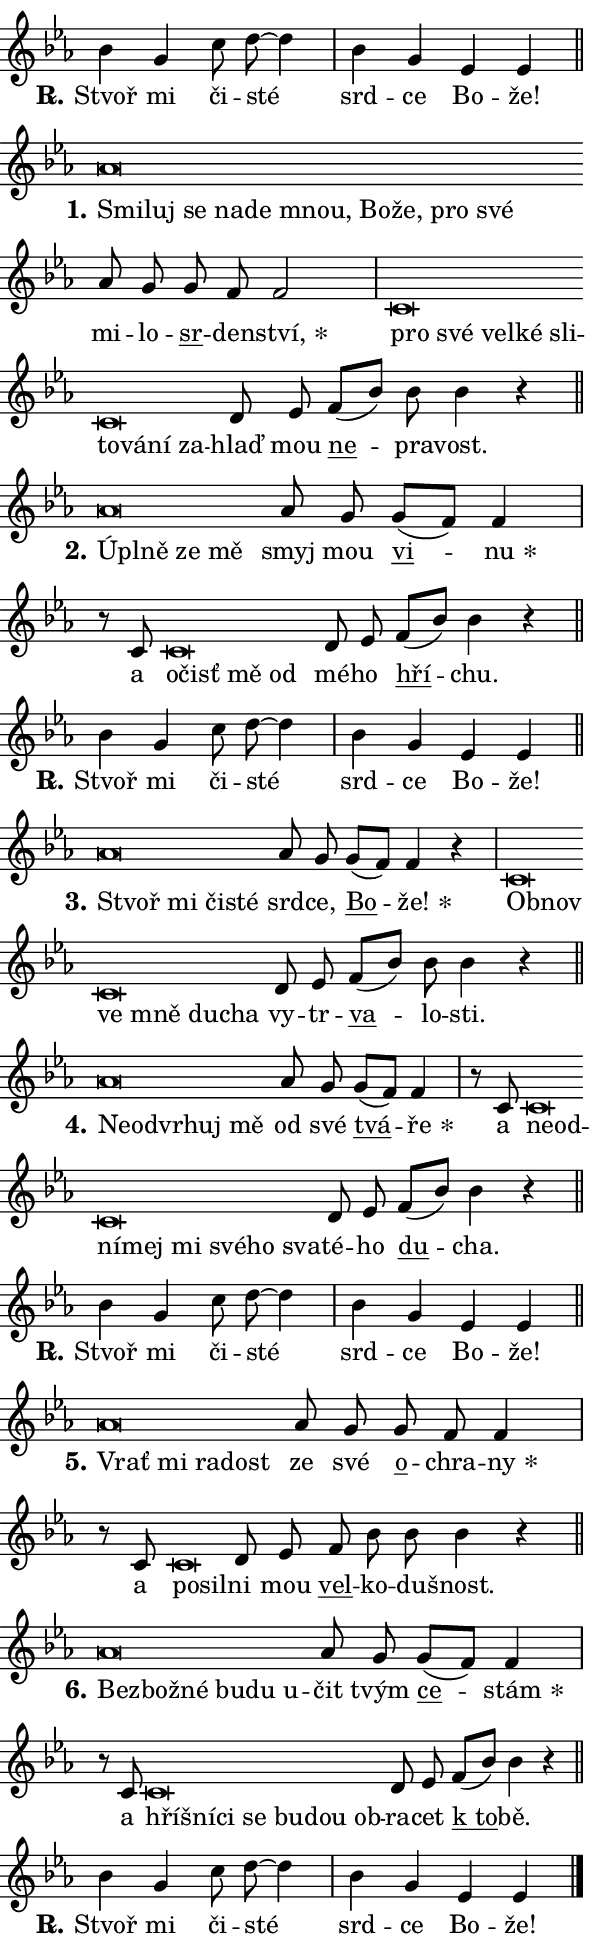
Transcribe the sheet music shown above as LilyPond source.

\version "2.24.0"
\header { tagline = "" }
\paper {
  indent = 0\cm
  top-margin = 0\cm
  right-margin = 0.13\cm % to fit lyric hyphens
  bottom-margin = 0\cm
  left-margin = 0\cm
  paper-width = 10\cm
  page-breaking = #ly:one-page-breaking
  system-system-spacing.basic-distance = #11
  score-system-spacing.basic-distance = #11
  ragged-last = ##f
}


%% Author: Thomas Morley
%% https://lists.gnu.org/archive/html/lilypond-user/2020-05/msg00002.html
#(define (line-position grob)
"Returns position of @var[grob} in current system:
   @code{'start}, if at first time-step
   @code{'end}, if at last time-step
   @code{'middle} otherwise
"
  (let* ((col (ly:item-get-column grob))
         (ln (ly:grob-object col 'left-neighbor))
         (rn (ly:grob-object col 'right-neighbor))
         (col-to-check-left (if (ly:grob? ln) ln col))
         (col-to-check-right (if (ly:grob? rn) rn col))
         (break-dir-left
           (and
             (ly:grob-property col-to-check-left 'non-musical #f)
             (ly:item-break-dir col-to-check-left)))
         (break-dir-right
           (and
             (ly:grob-property col-to-check-right 'non-musical #f)
             (ly:item-break-dir col-to-check-right))))
        (cond ((eqv? 1 break-dir-left) 'start)
              ((eqv? -1 break-dir-right) 'end)
              (else 'middle))))

#(define (tranparent-at-line-position vctor)
  (lambda (grob)
  "Relying on @code{line-position} select the relevant enry from @var{vctor}.
Used to determine transparency,"
    (case (line-position grob)
      ((end) (not (vector-ref vctor 0)))
      ((middle) (not (vector-ref vctor 1)))
      ((start) (not (vector-ref vctor 2))))))

noteHeadBreakVisibility =
#(define-music-function (break-visibility)(vector?)
"Makes @code{NoteHead}s transparent relying on @var{break-visibility}"
#{
  \override NoteHead.transparent =
    #(tranparent-at-line-position break-visibility)
#})

#(define delete-ledgers-for-transparent-note-heads
  (lambda (grob)
    "Reads whether a @code{NoteHead} is transparent.
If so this @code{NoteHead} is removed from @code{'note-heads} from
@var{grob}, which is supposed to be @code{LedgerLineSpanner}.
As a result ledgers are not printed for this @code{NoteHead}"
    (let* ((nhds-array (ly:grob-object grob 'note-heads))
           (nhds-list
             (if (ly:grob-array? nhds-array)
                 (ly:grob-array->list nhds-array)
                 '()))
           ;; Relies on the transparent-property being done before
           ;; Staff.LedgerLineSpanner.after-line-breaking is executed.
           ;; This is fragile ...
           (to-keep
             (remove
               (lambda (nhd)
                 (ly:grob-property nhd 'transparent #f))
               nhds-list)))
      ;; TODO find a better method to iterate over grob-arrays, similiar
      ;; to filter/remove etc for lists
      ;; For now rebuilt from scratch
      (set! (ly:grob-object grob 'note-heads)  '())
      (for-each
        (lambda (nhd)
          (ly:pointer-group-interface::add-grob grob 'note-heads nhd))
        to-keep))))

squashNotes = {
  \override NoteHead.X-extent = #'(-0.2 . 0.2)
  \override NoteHead.Y-extent = #'(-0.75 . 0)
  \override NoteHead.stencil =
    #(lambda (grob)
       (let ((pos (ly:grob-property grob 'staff-position)))
         (begin
           (if (< pos -7) (display "ERROR: Lower brevis then expected\n") (display ""))
           (if (<= pos -6) ly:text-interface::print ly:note-head::print))))
}
unSquashNotes = {
  \revert NoteHead.X-extent
  \revert NoteHead.Y-extent
  \revert NoteHead.stencil
}

hideNotes = \noteHeadBreakVisibility #begin-of-line-visible
unHideNotes = \noteHeadBreakVisibility #all-visible

% work-around for resetting accidentals
% https://lilypond.org/doc/v2.23/Documentation/notation/displaying-rhythms#unmetered-music
cadenzaMeasure = {
  \cadenzaOff
  \partial 1024 s1024
  \cadenzaOn
}

#(define-markup-command (accent layout props text) (markup?)
  "Underline accented syllable"
  (interpret-markup layout props
    #{\markup \override #'(offset . 4.3) \underline { #text }#}))

responsum = \markup \concat {
  "R" \hspace #-1.05 \path #0.1 #'((moveto 0 0.07) (lineto 0.9 0.8)) \hspace #0.05 "."
}

spaceSize = #0.6828661417322834 % exact space size for TeX Gyre Schola

\layout {
  \context {
    \Staff
    \remove "Time_signature_engraver"
    \override LedgerLineSpanner.after-line-breaking = #delete-ledgers-for-transparent-note-heads
  }
  \context {
    \Lyrics {
      \override LyricSpace.minimum-distance = \spaceSize
      \override LyricText.font-name = #"TeX Gyre Schola"
      \override LyricText.font-size = 1
      \override StanzaNumber.font-name = #"TeX Gyre Schola Bold"
      \override StanzaNumber.font-size = 1
    }
  }
  \context {
    \Score 
    \override NoteHead.text =
      #(lambda (grob) 
        (let ((pos (ly:grob-property grob 'staff-position)))
          #{\markup {
            \combine
              \halign #-0.55 \raise #(if (= pos -6) 0 0.5) \override #'(thickness . 2) \draw-line #'(3.2 . 0)
              \musicglyph "noteheads.sM1"
          }#}))
  }
}

% magnetic-lyrics.ily
%
%   written by
%     Jean Abou Samra <jean@abou-samra.fr>
%     Werner Lemberg <wl@gnu.org>
%
%   adapted by
%     Jiri Hon <jiri.hon@gmail.com>
%
% Version 2022-Apr-15

% https://www.mail-archive.com/lilypond-user@gnu.org/msg149350.html

#(define (Left_hyphen_pointer_engraver context)
   "Collect syllable-hyphen-syllable occurrences in lyrics and store
them in properties.  This engraver only looks to the left.  For
example, if the lyrics input is @code{foo -- bar}, it does the
following.

@itemize @bullet
@item
Set the @code{text} property of the @code{LyricHyphen} grob between
@q{foo} and @q{bar} to @code{foo}.

@item
Set the @code{left-hyphen} property of the @code{LyricText} grob with
text @q{foo} to the @code{LyricHyphen} grob between @q{foo} and
@q{bar}.
@end itemize

Use this auxiliary engraver in combination with the
@code{lyric-@/text::@/apply-@/magnetic-@/offset!} hook."
   (let ((hyphen #f)
         (text #f))
     (make-engraver
      (acknowledgers
       ((lyric-syllable-interface engraver grob source-engraver)
        (set! text grob)))
      (end-acknowledgers
       ((lyric-hyphen-interface engraver grob source-engraver)
        ;(when (not (grob::has-interface grob 'lyric-space-interface))
          (set! hyphen grob)));)
      ((stop-translation-timestep engraver)
       (when (and text hyphen)
         (ly:grob-set-object! text 'left-hyphen hyphen))
       (set! text #f)
       (set! hyphen #f)))))

#(define (lyric-text::apply-magnetic-offset! grob)
   "If the space between two syllables is less than the value in
property @code{LyricText@/.details@/.squash-threshold}, move the right
syllable to the left so that it gets concatenated with the left
syllable.

Use this function as a hook for
@code{LyricText@/.after-@/line-@/breaking} if the
@code{Left_@/hyphen_@/pointer_@/engraver} is active."
   (let ((hyphen (ly:grob-object grob 'left-hyphen #f)))
     (when hyphen
       (let ((left-text (ly:spanner-bound hyphen LEFT)))
         (when (grob::has-interface left-text 'lyric-syllable-interface)
           (let* ((common (ly:grob-common-refpoint grob left-text X))
                  (this-x-ext (ly:grob-extent grob common X))
                  (left-x-ext
                   (begin
                     ;; Trigger magnetism for left-text.
                     (ly:grob-property left-text 'after-line-breaking)
                     (ly:grob-extent left-text common X)))
                  ;; `delta` is the gap width between two syllables.
                  (delta (- (interval-start this-x-ext)
                            (interval-end left-x-ext)))
                  (details (ly:grob-property grob 'details))
                  (threshold (assoc-get 'squash-threshold details 0.2)))
             (when (< delta threshold)
               (let* (;; We have to manipulate the input text so that
                      ;; ligatures crossing syllable boundaries are not
                      ;; disabled.  For languages based on the Latin
                      ;; script this is essentially a beautification.
                      ;; However, for non-Western scripts it can be a
                      ;; necessity.
                      (lt (ly:grob-property left-text 'text))
                      (rt (ly:grob-property grob 'text))
                      (is-space (grob::has-interface hyphen 'lyric-space-interface))
                      (space (if is-space " " ""))
                      (extra-delta (if is-space spaceSize 0))
                      ;; Append new syllable.
                      (ltrt-space (if (and (string? lt) (string? rt))
                                (string-append lt space rt)
                                (make-concat-markup (list lt space rt))))
                      ;; Right-align `ltrt` to the right side.
                      (ltrt-space-markup (grob-interpret-markup
                               grob
                               (make-translate-markup
                                (cons (interval-length this-x-ext) 0)
                                (make-right-align-markup ltrt-space)))))
                 (begin
                   ;; Don't print `left-text`.
                   (ly:grob-set-property! left-text 'stencil #f)
                   ;; Set text and stencil (which holds all collected
                   ;; syllables so far) and shift it to the left.
                   (ly:grob-set-property! grob 'text ltrt-space)
                   (ly:grob-set-property! grob 'stencil ltrt-space-markup)
                   (ly:grob-translate-axis! grob (- (- delta extra-delta)) X))))))))))


#(define (lyric-hyphen::displace-bounds-first grob)
   ;; Make very sure this callback isn't triggered too early.
   (let ((left (ly:spanner-bound grob LEFT))
         (right (ly:spanner-bound grob RIGHT)))
     (ly:grob-property left 'after-line-breaking)
     (ly:grob-property right 'after-line-breaking)
     (ly:lyric-hyphen::print grob)))

squashThreshold = #0.4

\layout {
  \context {
    \Lyrics
    \consists #Left_hyphen_pointer_engraver
    \override LyricText.after-line-breaking =
      #lyric-text::apply-magnetic-offset!
    \override LyricHyphen.stencil = #lyric-hyphen::displace-bounds-first
    \override LyricText.details.squash-threshold = \squashThreshold
    \override LyricHyphen.minimum-distance = 0
    \override LyricHyphen.minimum-length = \squashThreshold
  }
}

squashText = \override LyricText.details.squash-threshold = 9999
unSquashText = \override LyricText.details.squash-threshold = \squashThreshold

leftText = \override LyricText.self-alignment-X = #LEFT
unLeftText = \revert LyricText.self-alignment-X

starOffset = #(lambda (grob) 
                (let ((x_offset (ly:self-alignment-interface::aligned-on-x-parent grob)))
                  (if (= x_offset 0) 0 (+ x_offset 1.2))))

star = #(define-music-function (syllable)(string?)
"Append star separator at the end of a syllable"
#{
  \once \override LyricText.X-offset = #starOffset
  \lyricmode { \markup {
    #syllable
    \override #'((font-name . "TeX Gyre Schola Bold")) \hspace #0.2 \lower #0.65 \larger "*"
  } }
#})

starAccent = #(define-music-function (syllable)(string?)
"Append star separator at the end of a syllable and make accent"
#{
  \once \override LyricText.X-offset = #starOffset
  \lyricmode { \markup {
    \accent #syllable
    \override #'((font-name . "TeX Gyre Schola Bold")) \hspace #0.2 \lower #0.65 \larger "*"
  } }
#})

breath = #(define-music-function (syllable)(string?)
"Append breathing indicator at the end of a syllable"
#{
  \lyricmode { \markup { #syllable "+" } }
#})

optionalBreath = #(define-music-function (syllable)(string?)
"Append optional breathing indicator at the end of a syllable"
#{
  \lyricmode { \markup { #syllable "(+)" } }
#})


\score {
    <<
        \new Voice = "melody" { \cadenzaOn \key es \major \relative { bes'4 g c8 d8~ d4 \cadenzaMeasure \bar "|" bes4 g \bar "" es es \cadenzaMeasure \bar "||" \break } }
        \new Lyrics \lyricsto "melody" { \lyricmode { \set stanza = \responsum
Stvoř mi či -- sté srd -- ce Bo -- že! } }
    >>
    \layout {}
}

\score {
    <<
        \new Voice = "melody" { \cadenzaOn \key es \major \relative { \squashNotes as'\breve*1/16 \hideNotes \breve*1/16 \bar "" \breve*1/16 \bar "" \breve*1/16 \bar "" \breve*1/16 \bar "" \breve*1/16 \bar "" \breve*1/16 \bar "" \breve*1/16 \bar "" \breve*1/16 \breve*1/16 \bar "" \unHideNotes \unSquashNotes as8 g \bar "" g f f2 \cadenzaMeasure \bar "|" \squashNotes c\breve*1/16 \hideNotes \breve*1/16 \bar "" \breve*1/16 \bar "" \breve*1/16 \bar "" \breve*1/16 \bar "" \breve*1/16 \bar "" \breve*1/16 \bar "" \breve*1/16 \breve*1/16 \bar "" \unHideNotes \unSquashNotes d8 es \bar "" f[( bes)] bes bes4 r \cadenzaMeasure \bar "||" \break } }
        \new Lyrics \lyricsto "melody" { \lyricmode { \set stanza = "1."
\leftText Smi -- \squashText luj se na -- de mnou, Bo -- že, pro své \unLeftText \unSquashText mi -- lo -- \markup \accent sr -- den -- \star ství, \leftText pro \squashText své vel -- ké sli -- to -- vá -- ní za -- \unLeftText \unSquashText hlaď mou \markup \accent ne -- pra -- vost. } }
    >>
    \layout {}
}

\score {
    <<
        \new Voice = "melody" { \cadenzaOn \key es \major \relative { \squashNotes as'\breve*1/16 \hideNotes \breve*1/16 \bar "" \breve*1/16 \breve*1/16 \bar "" \unHideNotes \unSquashNotes as8 g \bar "" g[( f)] f4 \cadenzaMeasure \bar "|" r8 c \squashNotes c\breve*1/16 \hideNotes \breve*1/16 \bar "" \breve*1/16 \breve*1/16 \bar "" \unHideNotes \unSquashNotes d8 es \bar "" f[( bes)] bes4 r \cadenzaMeasure \bar "||" \break } }
        \new Lyrics \lyricsto "melody" { \lyricmode { \set stanza = "2."
\leftText Úpl -- \squashText ně ze mě \unLeftText \unSquashText smyj mou \markup \accent vi -- \star nu a \leftText o -- \squashText čisť mě od \unLeftText \unSquashText mé -- ho \markup \accent hří -- chu. } }
    >>
    \layout {}
}

\score {
    <<
        \new Voice = "melody" { \cadenzaOn \key es \major \relative { bes'4 g c8 d8~ d4 \cadenzaMeasure \bar "|" bes4 g \bar "" es es \cadenzaMeasure \bar "||" \break } }
        \new Lyrics \lyricsto "melody" { \lyricmode { \set stanza = \responsum
Stvoř mi či -- sté srd -- ce Bo -- že! } }
    >>
    \layout {}
}

\score {
    <<
        \new Voice = "melody" { \cadenzaOn \key es \major \relative { \squashNotes as'\breve*1/16 \hideNotes \breve*1/16 \bar "" \breve*1/16 \breve*1/16 \bar "" \unHideNotes \unSquashNotes as8 g \bar "" g[( f)] f4 r \cadenzaMeasure \bar "|" \squashNotes c\breve*1/16 \hideNotes \breve*1/16 \bar "" \breve*1/16 \bar "" \breve*1/16 \bar "" \breve*1/16 \breve*1/16 \bar "" \unHideNotes \unSquashNotes d8 es \bar "" f[( bes)] bes bes4 r \cadenzaMeasure \bar "||" \break } }
        \new Lyrics \lyricsto "melody" { \lyricmode { \set stanza = "3."
\leftText Stvoř \squashText mi či -- sté \unLeftText \unSquashText srd -- ce, \markup \accent Bo -- \star že! \leftText Ob -- \squashText nov ve mně du -- cha \unLeftText \unSquashText vy -- tr -- \markup \accent va -- lo -- sti. } }
    >>
    \layout {}
}

\score {
    <<
        \new Voice = "melody" { \cadenzaOn \key es \major \relative { \squashNotes as'\breve*1/16 \hideNotes \breve*1/16 \bar "" \breve*1/16 \bar "" \breve*1/16 \breve*1/16 \bar "" \unHideNotes \unSquashNotes as8 g \bar "" g[( f)] f4 \cadenzaMeasure \bar "|" r8 c \squashNotes c\breve*1/16 \hideNotes \breve*1/16 \bar "" \breve*1/16 \bar "" \breve*1/16 \bar "" \breve*1/16 \bar "" \breve*1/16 \bar "" \breve*1/16 \breve*1/16 \bar "" \unHideNotes \unSquashNotes d8 es \bar "" f[( bes)] bes4 r \cadenzaMeasure \bar "||" \break } }
        \new Lyrics \lyricsto "melody" { \lyricmode { \set stanza = "4."
\leftText Ne -- \squashText od -- vr -- huj mě \unLeftText \unSquashText od své \markup \accent tvá -- \star ře a \leftText ne -- \squashText od -- ní -- mej mi své -- ho sva -- \unLeftText \unSquashText té -- ho \markup \accent du -- cha. } }
    >>
    \layout {}
}

\score {
    <<
        \new Voice = "melody" { \cadenzaOn \key es \major \relative { bes'4 g c8 d8~ d4 \cadenzaMeasure \bar "|" bes4 g \bar "" es es \cadenzaMeasure \bar "||" \break } }
        \new Lyrics \lyricsto "melody" { \lyricmode { \set stanza = \responsum
Stvoř mi či -- sté srd -- ce Bo -- že! } }
    >>
    \layout {}
}

\score {
    <<
        \new Voice = "melody" { \cadenzaOn \key es \major \relative { \squashNotes as'\breve*1/16 \hideNotes \breve*1/16 \bar "" \breve*1/16 \breve*1/16 \bar "" \unHideNotes \unSquashNotes as8 g \bar "" g f f4 \cadenzaMeasure \bar "|" r8 c \squashNotes c\breve*1/16 \hideNotes \breve*1/16 \bar "" \unHideNotes \unSquashNotes d8 es \bar "" f bes bes bes4 r \cadenzaMeasure \bar "||" \break } }
        \new Lyrics \lyricsto "melody" { \lyricmode { \set stanza = "5."
\leftText Vrať \squashText mi ra -- dost \unLeftText \unSquashText ze své \markup \accent o -- chra -- \star ny a \leftText po -- \squashText sil -- \unLeftText \unSquashText ni mou \markup \accent vel -- ko -- du -- šnost. } }
    >>
    \layout {}
}

\score {
    <<
        \new Voice = "melody" { \cadenzaOn \key es \major \relative { \squashNotes as'\breve*1/16 \hideNotes \breve*1/16 \bar "" \breve*1/16 \bar "" \breve*1/16 \bar "" \breve*1/16 \breve*1/16 \bar "" \unHideNotes \unSquashNotes as8 g \bar "" g[( f)] f4 \cadenzaMeasure \bar "|" r8 c \squashNotes c\breve*1/16 \hideNotes \breve*1/16 \bar "" \breve*1/16 \bar "" \breve*1/16 \bar "" \breve*1/16 \bar "" \breve*1/16 \breve*1/16 \bar "" \unHideNotes \unSquashNotes d8 es \bar "" f[( bes)] bes4 r \cadenzaMeasure \bar "||" \break } }
        \new Lyrics \lyricsto "melody" { \lyricmode { \set stanza = "6."
\leftText Bez -- \squashText bož -- né bu -- du u -- \unLeftText \unSquashText čit tvým \markup \accent ce -- \star stám a \leftText hří -- \squashText šní -- ci se bu -- dou ob -- \unLeftText \unSquashText ra -- cet \markup \accent "k to" -- bě. } }
    >>
    \layout {}
}

\score {
    <<
        \new Voice = "melody" { \cadenzaOn \key es \major \relative { bes'4 g c8 d8~ d4 \cadenzaMeasure \bar "|" bes4 g \bar "" es es \cadenzaMeasure \bar "||" \break } \bar "|." }
        \new Lyrics \lyricsto "melody" { \lyricmode { \set stanza = \responsum
Stvoř mi či -- sté srd -- ce Bo -- že! } }
    >>
    \layout {}
}
